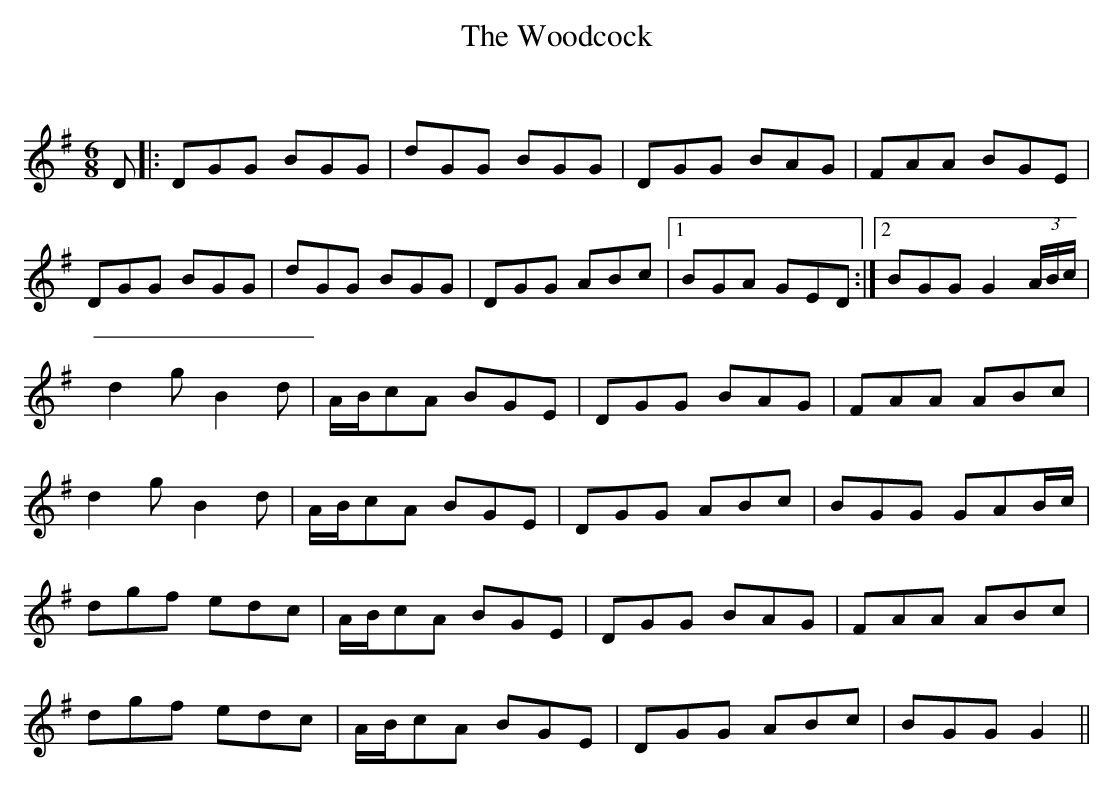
X:1
T: The Woodcock
C:
Q:180
K:G
M:6/8
L:1/16
D2|:D2G2G2 B2G2G2|d2G2G2 B2G2G2|D2G2G2 B2A2G2|F2A2A2 B2G2E2|
D2G2G2 B2G2G2|d2G2G2 B2G2G2|D2G2G2 A2B2c2|1B2G2A2 G2E2D2:|2B2G2G2G4(3ABc|
d4g2 B4d2|ABc2A2 B2G2E2|D2G2G2 B2A2G2|F2A2A2 A2B2c2|
d4g2 B4d2|ABc2A2 B2G2E2|D2G2G2 A2B2c2|B2G2G2 G2A2Bc|
d2g2f2 e2d2c2|ABc2A2 B2G2E2|D2G2G2 B2A2G2|F2A2A2 A2B2c2|
d2g2f2 e2d2c2|ABc2A2 B2G2E2|D2G2G2 A2B2c2|B2G2G2 G4||
